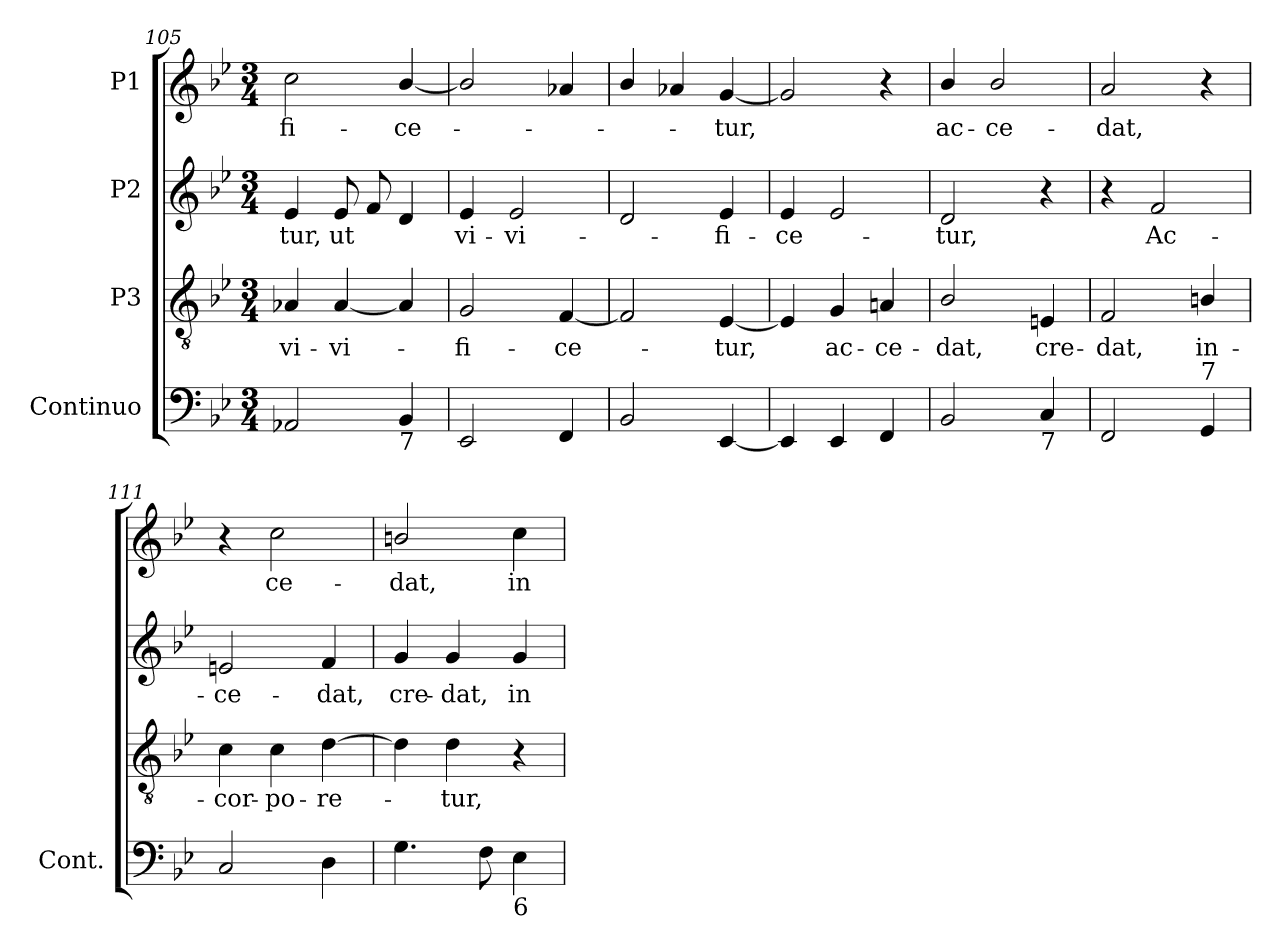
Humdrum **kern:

**kern	**kern	**text	**kern	**text	**kern	**text
*part4	*part3	*part3	*part2	*part2	*part1	*part1
*staff4	*staff3	*staff3	*staff2	*staff2	*staff1	*staff1
*I"Continuo	*I"P3	*	*I"P2	*	*I"P1	*
*I'Cont.	*	*	*	*	*	*
*clefF4	*clefGv2	*	*clefG2	*	*clefG2	*
*	*ITrd7c12	*	*	*	*	*
*k[b-e-]	*k[b-e-]	*	*k[b-e-]	*	*k[b-e-]	*
*B-:	*B-:	*	*B-:	*	*B-:	*
*M3/4	*M3/4	*	*M3/4	*	*M3/4	*
=105	=105	=105	=105	=105	=105	=105
!	!	!LO:LY:b:color=#000000	!	!	!	!
!	!	!	!	!LO:LY:b:color=#000000	!	!
!	!	!	!	!	!	!LO:LY:b:color=#000000
2AA-Xi/	4AA-Xi/	vi-	4e-i/	-tur,	2cci\	-fi-
!	!	!LO:LY:b:color=#000000	!	!	!	!
!	!	!	!	!LO:LY:b:color=#000000	!	!
.	[4AA-i/	-vi-	8e-i/	ut	.	.
.	.	.	8fi/	.	.	.
!LO:TX:b:t=7	!	!	!	!	!	!
!	!	!	!	!	!	!LO:LY:b:color=#000000
4BB-i/	4AA-i/]	.	4di/	.	[4b-i/	-ce-
!!LO:LB:g=z
=106	=106	=106	=106	=106	=106	=106
!	!	!LO:LY:b:color=#000000	!	!	!	!
!	!	!	!	!LO:LY:b:color=#000000	!	!
2EE-i/	2GGi/	-fi-	4e-i/	vi-	2b-i/]	.
!	!	!	!	!LO:LY:b:color=#000000	!	!
.	.	.	2e-i/	-vi-	.	.
!	!	!LO:LY:b:color=#000000	!	!	!	!
4FFi/	[4FFi/	-ce-	.	.	4a-Xi/	.
=107	=107	=107	=107	=107	=107	=107
2BB-i/	2FFi/]	.	2di/	.	4b-i/	.
.	.	.	.	.	4a-Xi/	.
!	!	!LO:LY:b:color=#000000	!	!	!	!
!	!	!	!	!LO:LY:b:color=#000000	!	!
!	!	!	!	!	!	!LO:LY:b:color=#000000
[4EE-i/	[4EE-i/	-tur,	4e-i/	-fi-	[4gi/	-tur,
=108	=108	=108	=108	=108	=108	=108
!	!	!	!	!LO:LY:b:color=#000000	!	!
4EE-i/]	4EE-i/]	.	4e-i/	-ce-	2gi/]	.
!	!	!LO:LY:b:color=#000000	!	!	!	!
4EE-i/	4GGi/	ac-	2e-i/	.	.	.
!	!	!LO:LY:b:color=#000000	!	!	!	!
4FFi/	4AAni/	-ce-	.	.	4r	.
=109	=109	=109	=109	=109	=109	=109
!	!	!LO:LY:b:color=#000000	!	!	!	!
!	!	!	!	!LO:LY:b:color=#000000	!	!
!	!	!	!	!	!	!LO:LY:b:color=#000000
2BB-i/	2BB-i/	-dat,	2di/	-tur,	4b-i/	ac-
!	!	!	!	!	!	!LO:LY:b:color=#000000
.	.	.	.	.	2b-i/	-ce-
!LO:TX:b:t=7	!	!	!	!	!	!
!	!	!LO:LY:b:color=#000000	!	!	!	!
4Ci/	4EEni/	cre-	4r	.	.	.
=110	=110	=110	=110	=110	=110	=110
!	!	!LO:LY:b:color=#000000	!	!	!	!
!	!	!	!	!	!	!LO:LY:b:color=#000000
2FFi/	2FFi/	-dat,	4r	.	2ai/	-dat,
!	!	!	!	!LO:LY:b:color=#000000	!	!
.	.	.	2fi/	Ac-	.	.
!LO:TX:a:t=7	!	!	!	!	!	!
!	!	!LO:LY:b:color=#000000	!	!	!	!
4GGi/	4BBni/	in-	.	.	4r	.
=111	=111	=111	=111	=111	=111	=111
!	!	!LO:LY:b:color=#000000	!	!	!	!
!	!	!	!	!LO:LY:b:color=#000000	!	!
2Ci/	4Ci\	-cor-	2eni/	-ce-	4r	.
!	!	!LO:LY:b:color=#000000	!	!	!	!
!	!	!	!	!	!	!LO:LY:b:color=#000000
.	4Ci\	-po-	.	.	2cci\	ce-
!	!	!LO:LY:b:color=#000000	!	!	!	!
!	!	!	!	!LO:LY:b:color=#000000	!	!
4Di\	[4Di\	-re-	4fi/	-dat,	.	.
!!LO:PB:g=z
=112	=112	=112	=112	=112	=112	=112
!	!	!	!	!LO:LY:b:color=#000000	!	!
!	!	!	!	!	!	!LO:LY:b:color=#000000
4.Gi\	4Di\]	.	4gi/	cre-	2bni/	-dat,
!	!	!LO:LY:b:color=#000000	!	!	!	!
!	!	!	!	!LO:LY:b:color=#000000	!	!
.	4Di\	-tur,	4gi/	-dat,	.	.
8Fi\	.	.	.	.	.	.
!	!	!	!	!LO:LY:b:color=#000000	!	!
!LO:TX:b:t=6	!	!	!	!	!	!
!	!	!	!	!	!	!LO:LY:b:color=#000000
4E-i\	4r	.	4gi/	in-	4cci\	in-
=	=	=	=	=	=	=
*-	*-	*-	*-	*-	*-	*-
